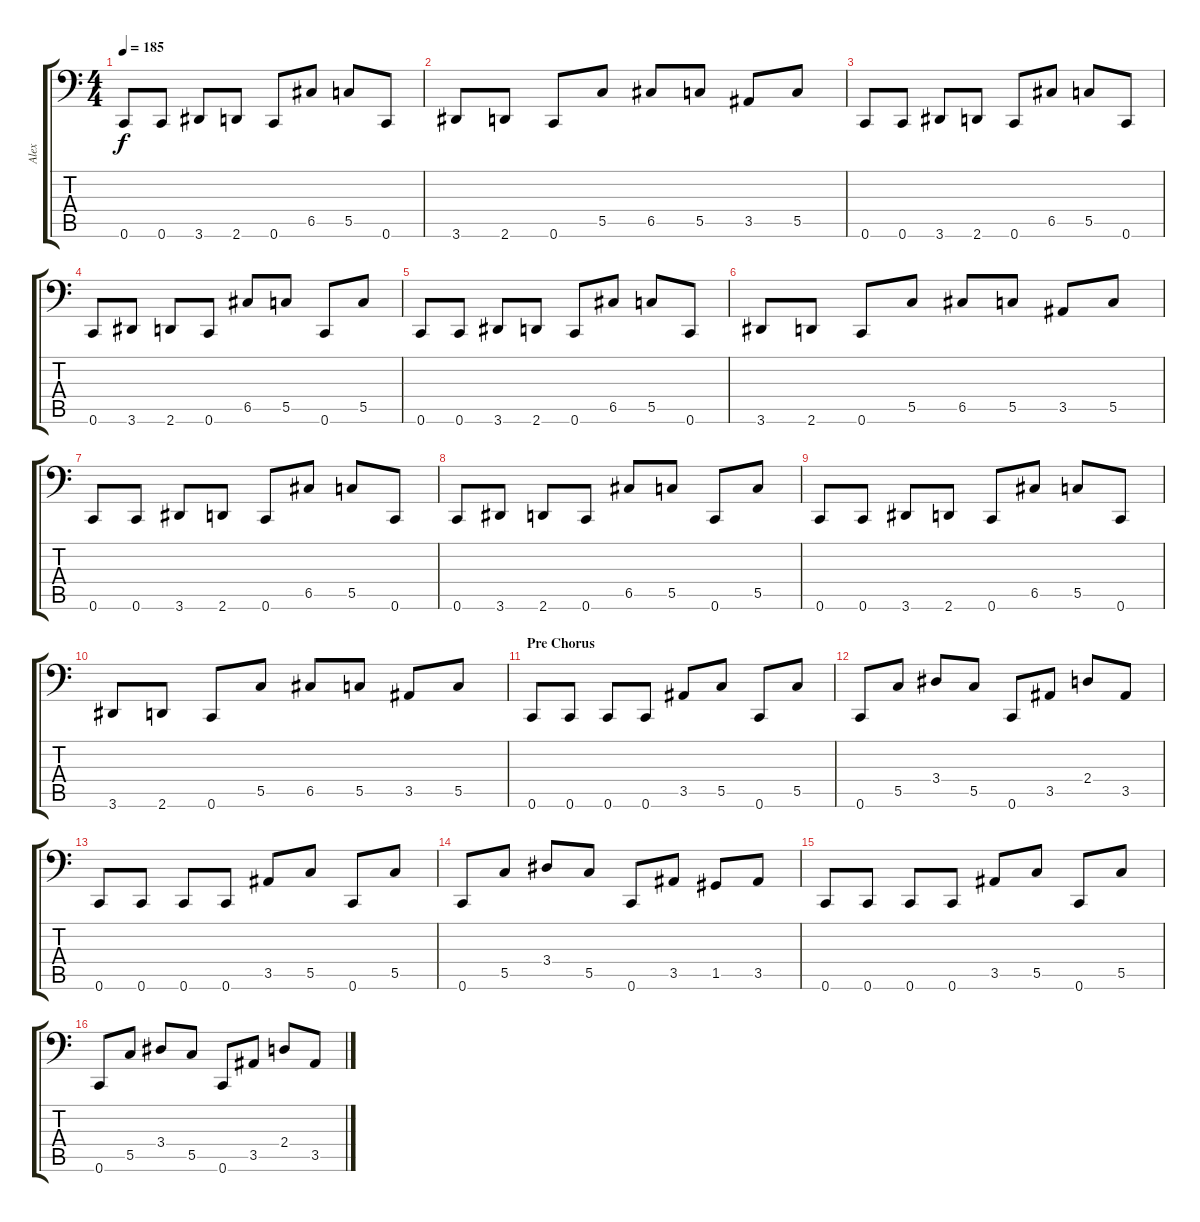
\track ("Alex" "Alex") {instrument slapbass1}
\staff {score tabs}
\tuning (D3 A2 F2 C2 G1 C1) {hide}
\ts (4 4)
\tempo 185
\clef f4
\ks c
0.6.8{dy f} 0.6.8 3.6.8 2.6.8 0.6.8 6.5.8 5.5.8 0.6.8 |
3.6.8 2.6.8 0.6.8 5.5.8 6.5.8 5.5.8 3.5.8 5.5.8 |
0.6.8 0.6.8 3.6.8 2.6.8 0.6.8 6.5.8 5.5.8 0.6.8 |
0.6.8 3.6.8 2.6.8 0.6.8 6.5.8 5.5.8 0.6.8 5.5.8 |
0.6.8 0.6.8 3.6.8 2.6.8 0.6.8 6.5.8 5.5.8 0.6.8 |
3.6.8 2.6.8 0.6.8 5.5.8 6.5.8 5.5.8 3.5.8 5.5.8 |
0.6.8 0.6.8 3.6.8 2.6.8 0.6.8 6.5.8 5.5.8 0.6.8 |
0.6.8 3.6.8 2.6.8 0.6.8 6.5.8 5.5.8 0.6.8 5.5.8 |
0.6.8 0.6.8 3.6.8 2.6.8 0.6.8 6.5.8 5.5.8 0.6.8 |
3.6.8 2.6.8 0.6.8 5.5.8 6.5.8 5.5.8 3.5.8 5.5.8 |
\section ("" "Pre Chorus")
0.6.8 0.6.8 0.6.8 0.6.8 3.5.8 5.5.8 0.6.8 5.5.8 |
0.6.8 5.5.8 3.4.8 5.5.8 0.6.8 3.5.8 2.4.8 3.5.8 |
0.6.8 0.6.8 0.6.8 0.6.8 3.5.8 5.5.8 0.6.8 5.5.8 |
0.6.8 5.5.8 3.4.8 5.5.8 0.6.8 3.5.8 1.5.8 3.5.8 |
0.6.8 0.6.8 0.6.8 0.6.8 3.5.8 5.5.8 0.6.8 5.5.8 |
0.6.8 5.5.8 3.4.8 5.5.8 0.6.8 3.5.8 2.4.8 3.5.8
